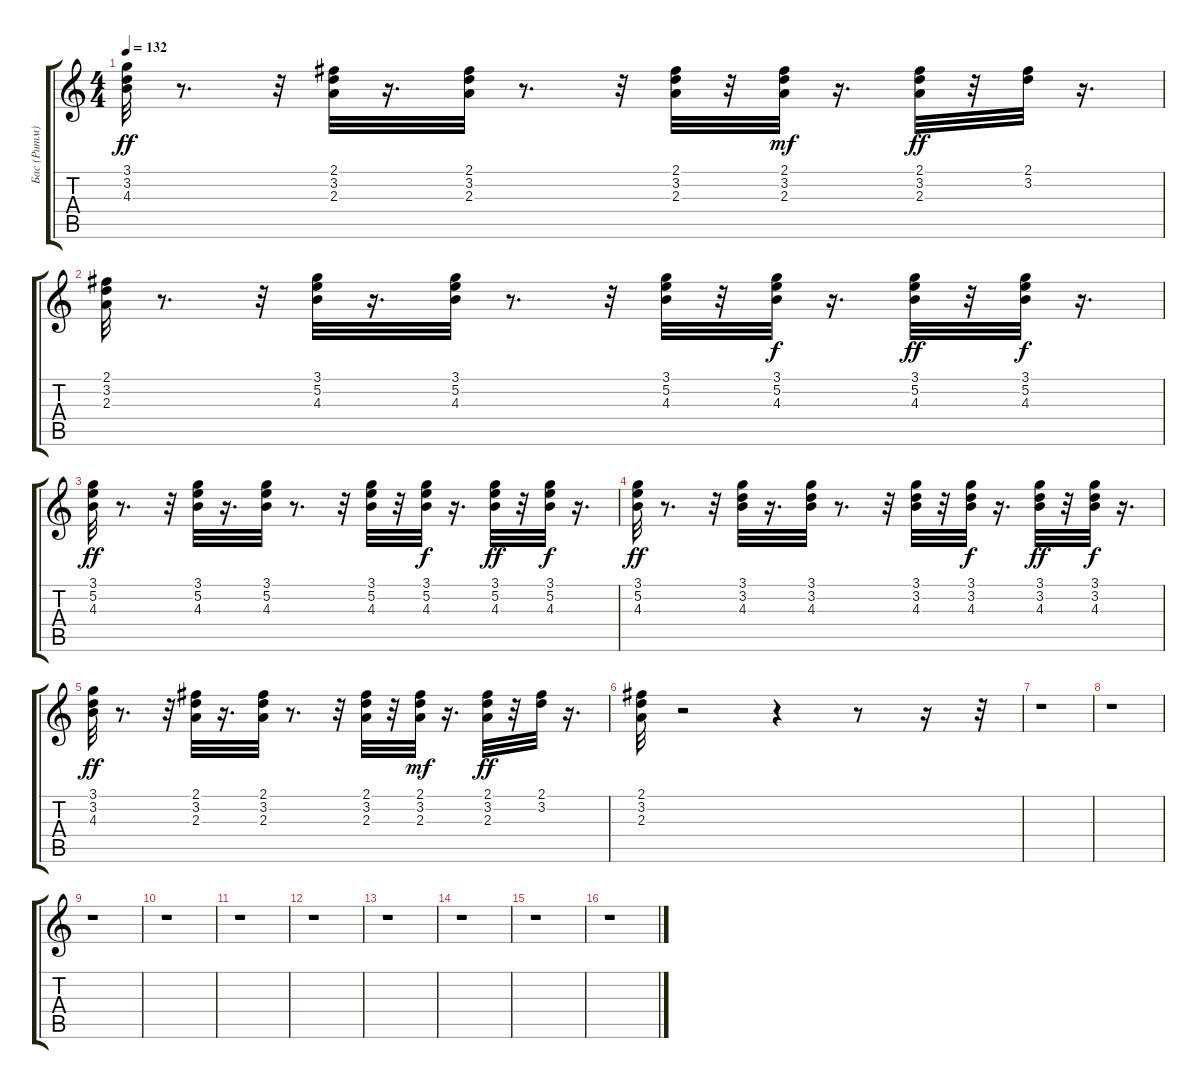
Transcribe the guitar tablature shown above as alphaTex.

\track ("Бас (Ритм)" "Бас (Ритм)") {instrument synthbass1}
\staff {score tabs}
\tuning (E4 B3 G3 D3 A2 E2) {hide}
\ts (4 4)
\tempo 132
\clef g2
\ks c
(3.1 3.2 4.3).32{dy ff} r.8{d} r.32 (2.1 3.2 2.3).32 r.16{d} (2.1 3.2 2.3).32 r.8{d} r.32 (2.1 3.2 2.3).32 r.32 (2.1 3.2 2.3).32{dy mf} r.16{d} (2.1 3.2 2.3).32{dy ff} r.32 (2.1 3.2).32 r.16{d} |
(2.1 3.2 2.3).32 r.8{d} r.32 (3.1 5.2 4.3).32 r.16{d} (3.1 5.2 4.3).32 r.8{d} r.32 (3.1 5.2 4.3).32 r.32 (3.1 5.2 4.3).32{dy f} r.16{d} (3.1 5.2 4.3).32{dy ff} r.32 (3.1 5.2 4.3).32{dy f} r.16{d} |
(3.1 5.2 4.3).32{dy ff} r.8{d} r.32 (3.1 5.2 4.3).32 r.16{d} (3.1 5.2 4.3).32 r.8{d} r.32 (3.1 5.2 4.3).32 r.32 (3.1 5.2 4.3).32{dy f} r.16{d} (3.1 5.2 4.3).32{dy ff} r.32 (3.1 5.2 4.3).32{dy f} r.16{d} |
(3.1 5.2 4.3).32{dy ff} r.8{d} r.32 (3.1 3.2 4.3).32 r.16{d} (3.1 3.2 4.3).32 r.8{d} r.32 (3.1 3.2 4.3).32 r.32 (3.1 3.2 4.3).32{dy f} r.16{d} (3.1 3.2 4.3).32{dy ff} r.32 (3.1 3.2 4.3).32{dy f} r.16{d} |
(3.1 3.2 4.3).32{dy ff} r.8{d} r.32 (2.1 3.2 2.3).32 r.16{d} (2.1 3.2 2.3).32 r.8{d} r.32 (2.1 3.2 2.3).32 r.32 (2.1 3.2 2.3).32{dy mf} r.16{d} (2.1 3.2 2.3).32{dy ff} r.32 (2.1 3.2).32 r.16{d} |
(2.1 3.2 2.3).32 r.2 r.4 r.8 r.16 r.32 |
r.1 |
r.1 |
r.1 |
r.1 |
r.1 |
r.1 |
r.1 |
r.1 |
r.1 |
r.1
